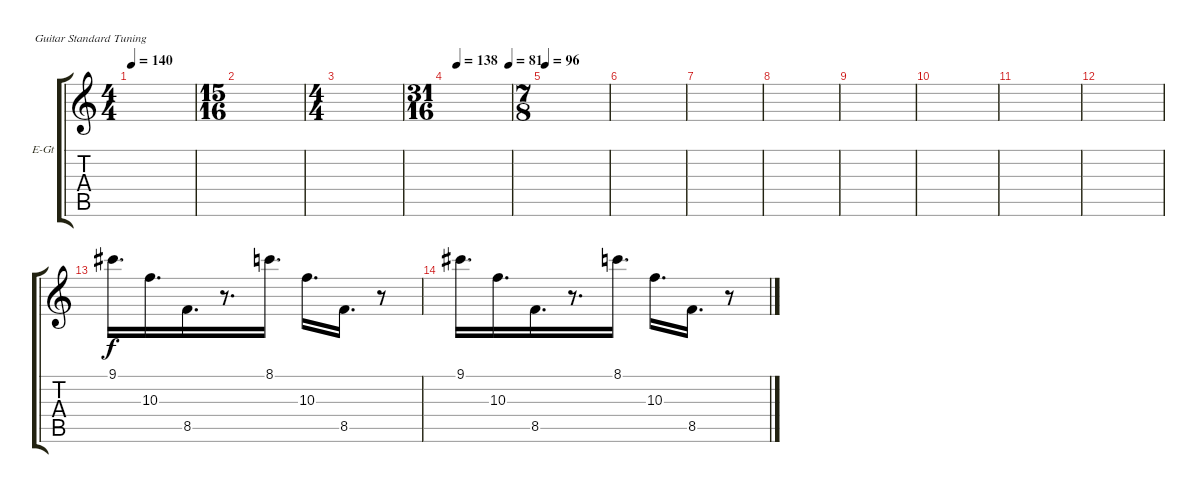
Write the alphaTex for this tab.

\defaultSystemsLayout 4
\bracketExtendMode groupsimilarinstruments
\firstSystemTrackNameOrientation horizontal
\otherSystemsTrackNameOrientation horizontal
\track ("Electric Guitar" "E-Gt") {instrument electricguitarclean}
\staff {score tabs}
\tuning (E4 B3 G3 D3 A2 E2)
\ts (4 4)
\tempo 140
\clef g2
\ks c
|
\ts (15 16)
|
\ts (4 4)
|
\ts (31 16)
\tempo (138 0.15625)
\tempo (81 0.96875)
|
\ts (7 8)
\tempo 96
|
|
|
|
|
|
|
|
9.1.16{d} 10.3.16{d} 8.5.16{d} r.8{d} 8.1.16{d} 10.3.16{d} 8.5.16{d} r.8 |
9.1.16{d} 10.3.16{d} 8.5.16{d} r.8{d} 8.1.16{d} 10.3.16{d} 8.5.16{d} r.8
